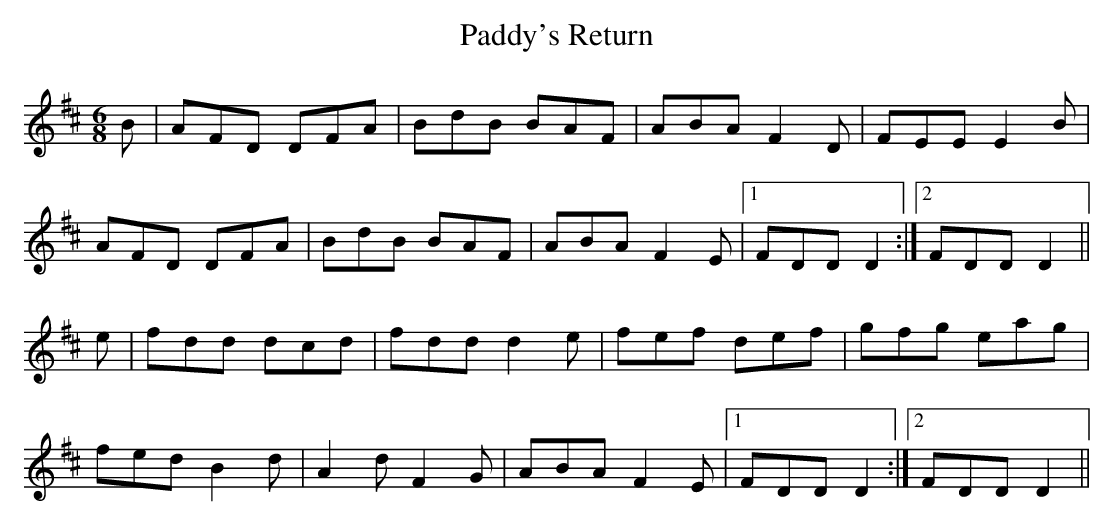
X:1
T: Paddy's Return
M: 6/8
L: 1/8
K: D
B|AFD DFA|BdB BAF|ABA F2D|FEE E2B|
AFD DFA|BdB BAF|ABA F2E|1 FDD D2 :|2 FDD D2||
e|fdd dcd|fdd d2e|fef def|gfg eag|
fed B2d|A2d F2G|ABA F2E|1 FDD D2 :|2 FDD D2||
